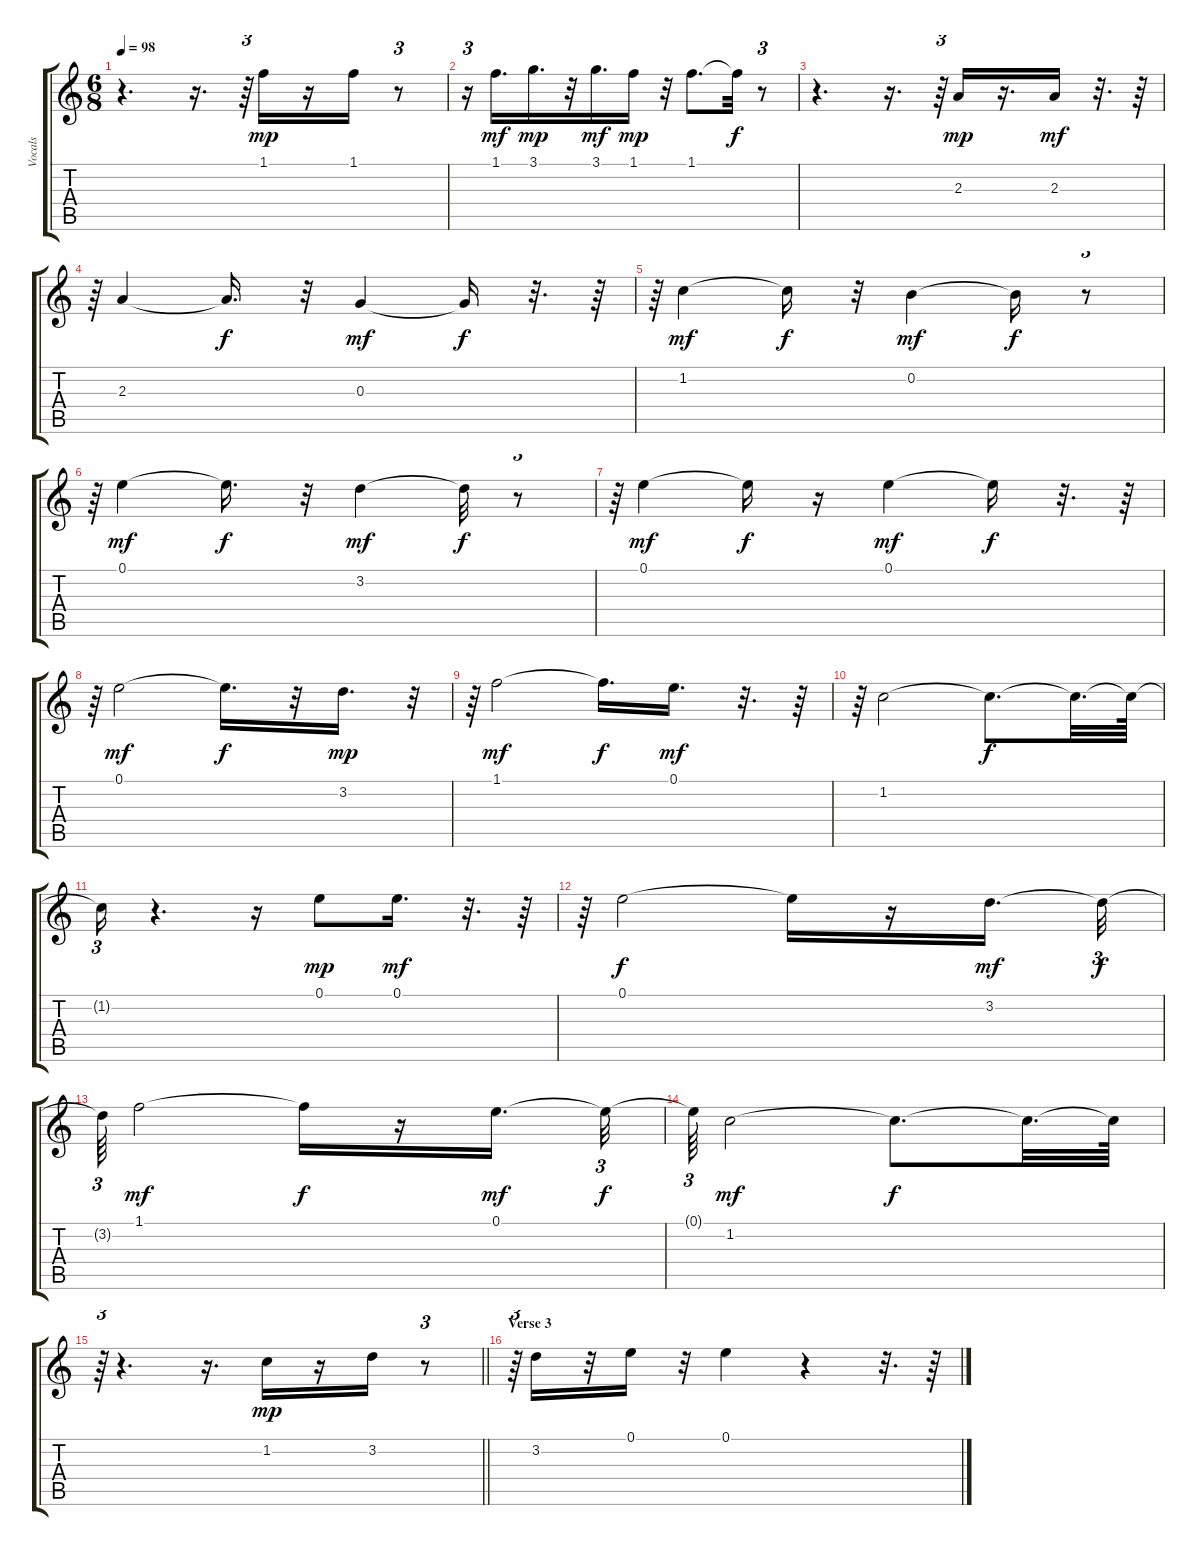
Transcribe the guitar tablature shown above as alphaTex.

\track ("Vocals" "Vocals") {instrument electricguitarjazz}
\staff {score tabs}
\tuning (E4 B3 G3 D3 A2 E2) {hide}
\ts (6 8)
\tempo 98
\clef g2
\ks c
r.4{d dy mf} r.16{d} r.64{tu (3 2)} 1.1.16{dy mp} r.16 1.1.16 r.8{tu (3 2)} |
r.16{tu (3 2)} 1.1.16{d dy mf} 3.1.16{d dy mp} r.32 3.1.16{d dy mf} 1.1.16{dy mp} r.32 1.1.8{d} 1.1{t}.32{dy f} r.8{tu (3 2)} |
r.4{d} r.16{d} r.64{tu (3 2)} 2.3.16{dy mp} r.16{d} 2.3.16{dy mf} r.32{d} r.64 |
r.64{tu (3 2)} 2.3.4 2.3{t}.16{d dy f} r.32 0.3.4{dy mf} 0.3{t}.16{dy f} r.32{d} r.64 |
r.64{tu (3 2)} 1.2.4{dy mf} 1.2{t}.16{dy f} r.32 0.2.4{dy mf} 0.2{t}.16{dy f} r.8{tu (3 2)} |
r.64{tu (3 2)} 0.1.4{dy mf} 0.1{t}.16{d dy f} r.32 3.2.4{dy mf} 3.2{t}.32{dy f} r.8{tu (3 2)} |
r.64{tu (3 2)} 0.1.4{dy mf} 0.1{t}.16{dy f} r.16 0.1.4{dy mf} 0.1{t}.16{dy f} r.32{d} r.64 |
r.64{tu (3 2)} 0.1.2{dy mf} 0.1{t}.16{d dy f} r.32 3.2.16{d dy mp} r.32{tu (3 2)} |
r.64{tu (3 2)} 1.1.2{dy mf} 1.1{t}.16{d dy f} 0.1.16{d dy mf} r.32{d} r.64 |
r.64{tu (3 2)} 1.2.2 1.2{t}.8{d dy f} 1.2{t}.32{d} 1.2{t}.64 |
1.2{t}.16{tu (3 2)} r.4{d} r.16 0.1.8{dy mp} 0.1.16{d dy mf} r.32{d} r.64 |
r.64{tu (3 2)} 0.1.2{dy f} 0.1{t}.16 r.16 3.2.16{d dy mf} 3.2{t}.32{tu (3 2) dy f} |
3.2{t}.64{tu (3 2)} 1.1.2{dy mf} 1.1{t}.16{dy f} r.16 0.1.16{d dy mf} 0.1{t}.32{tu (3 2) dy f} |
0.1{t}.64{tu (3 2)} 1.2.2{dy mf} 1.2{t}.8{d dy f} 1.2{t}.32{d} 1.2{t}.64 |
\barLineRight lightlight
r.64{tu (3 2)} r.4{d} r.16{d} 1.2.16{dy mp} r.16 3.2.16 r.8{tu (3 2)} |
\section ("" "Verse 3")
r.64{tu (3 2)} 3.2.16 r.32 0.1.16 r.32 0.1.4 r.4 r.32{d} r.64
